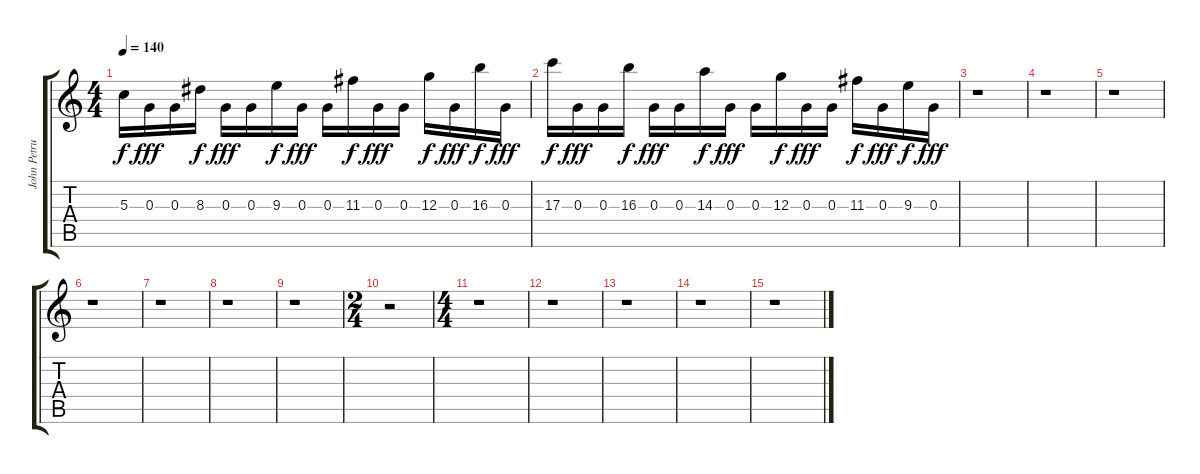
\track ("John Petrucci" "John Petru") {instrument distortionguitar}
\staff {score tabs}
\tuning (E4 B3 G3 D3 A2 E2) {hide}
\ts (4 4)
\tempo 140
\clef g2
\ks c
5.3.16{dy f} 0.3.16{dy fff} 0.3.16 8.3.16{dy f} 0.3.16{dy fff} 0.3.16 9.3.16{dy f} 0.3.16{dy fff} 0.3.16 11.3.16{dy f} 0.3.16{dy fff} 0.3.16 12.3.16{dy f} 0.3.16{dy fff} 16.3.16{dy f} 0.3.16{dy fff} |
17.3.16{dy f} 0.3.16{dy fff} 0.3.16 16.3.16{dy f} 0.3.16{dy fff} 0.3.16 14.3.16{dy f} 0.3.16{dy fff} 0.3.16 12.3.16{dy f} 0.3.16{dy fff} 0.3.16 11.3.16{dy f} 0.3.16{dy fff} 9.3.16{dy f} 0.3.16{dy fff} |
r.1 |
r.1 |
r.1 |
r.1 |
r.1 |
r.1 |
r.1 |
\ts (2 4)
r.2 |
\ts (4 4)
r.1 |
r.1 |
r.1 |
r.1 |
r.1
